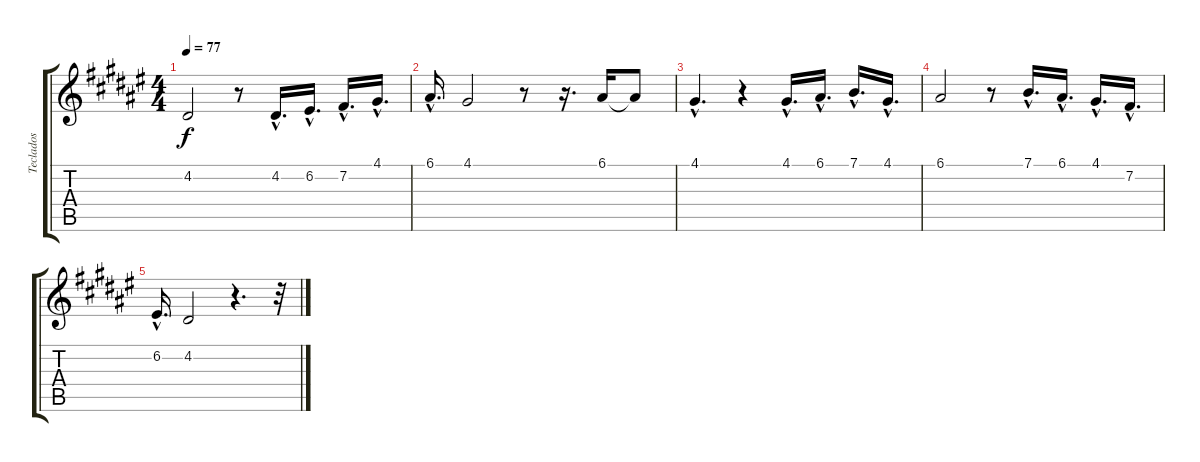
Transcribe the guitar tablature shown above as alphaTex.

\track ("Teclados" "Teclados") {instrument stringensemble1}
\staff {score tabs}
\tuning (E4 B3 G3 D3 A2 E2) {hide}
\ts (4 4)
\tempo 77
\clef g2
\ks d#minor
4.2.2{dy f} r.8 4.2{hac}.16{d} 6.2{hac}.16{d} 7.2{hac}.16{d} 4.1{hac}.16{d} |
6.1{hac}.16{d} 4.1.2 r.8 r.16{d} 6.1.16 6.1{t}.8 |
4.1{hac}.4{d} r.4 4.1{hac}.16{d} 6.1{hac}.16{d} 7.1{hac}.16{d} 4.1{hac}.16{d} |
6.1.2 r.8 7.1{hac}.16{d} 6.1{hac}.16{d} 4.1{hac}.16{d} 7.2{hac}.16{d} |
6.2{hac}.16{d} 4.2.2 r.4{d} r.32
